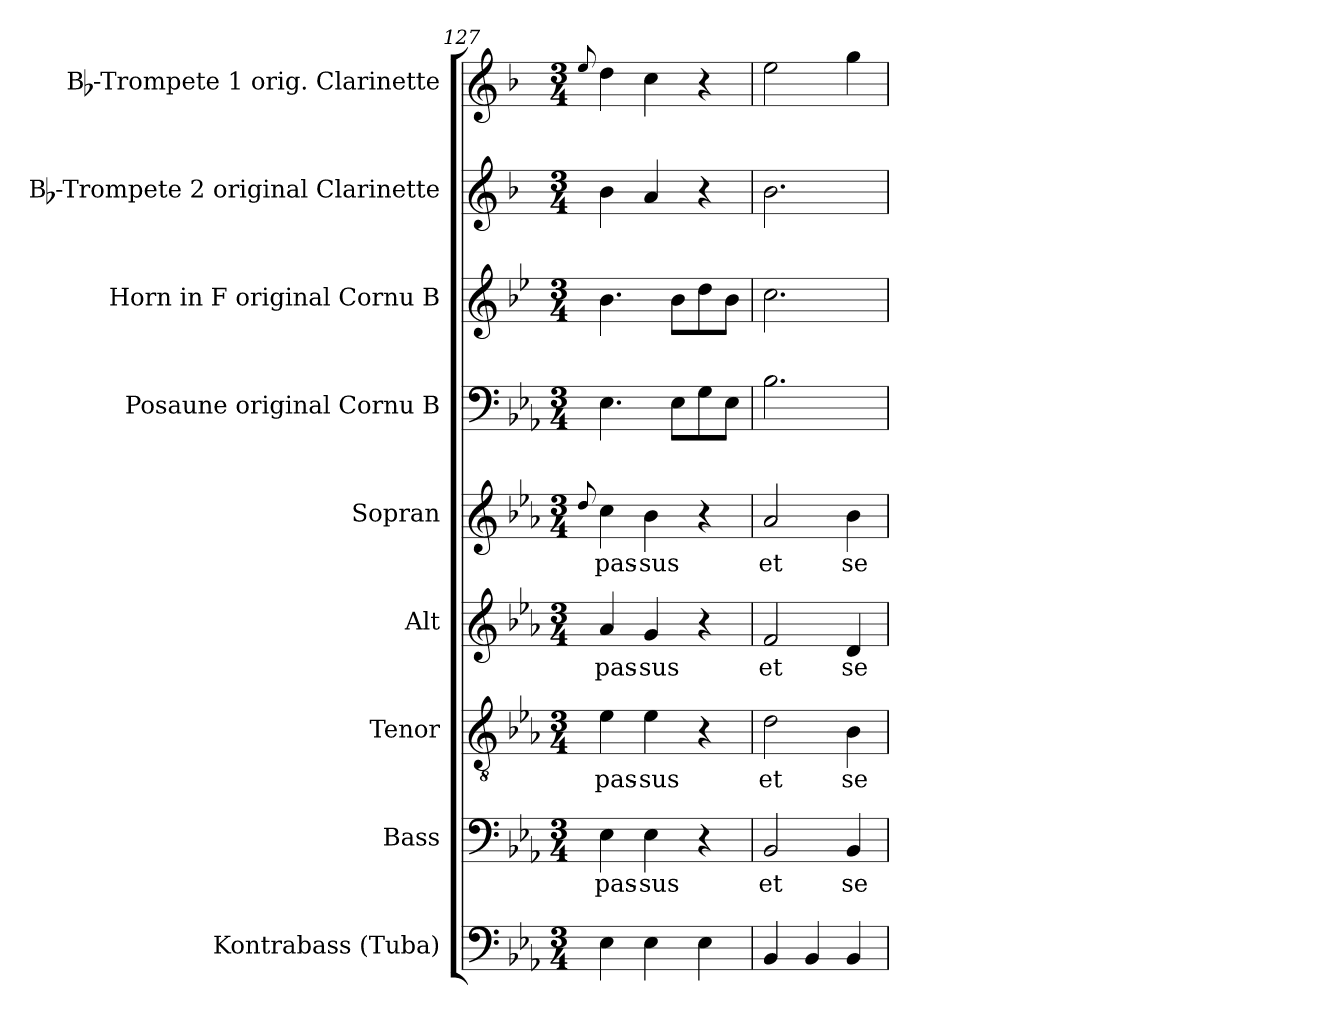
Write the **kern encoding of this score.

**kern	**kern	**text	**kern	**text	**kern	**text	**kern	**text	**kern	**kern	**kern	**kern
*part9	*part8	*part8	*part7	*part7	*part6	*part6	*part5	*part5	*part4	*part3	*part2	*part1
*staff9	*staff8	*staff8	*staff7	*staff7	*staff6	*staff6	*staff5	*staff5	*staff4	*staff3	*staff2	*staff1
*I"Kontrabass (Tuba)	*I"Bass	*	*I"Tenor	*	*I"Alt	*	*I"Sopran	*	*I"Posaune original Cornu B	*I"Horn in F original Cornu B	*I"Bb-Trompete 2 original Clarinette	*I"Bb-Trompete 1 orig. Clarinette
*I'Kb.	*I'B.	*	*I'T.	*	*I'A.	*	*I'S.	*	*I'Pos.	*I'Hrn.	*I'Bb Trp. 2	*I'Bb Trp. 1
*clefF4	*clefF4	*	*clefGv2	*	*clefG2	*	*clefG2	*	*clefF4	*clefG2	*clefG2	*clefG2
*ITrd7c12	*	*	*	*	*	*	*	*	*	*ITrd4c7	*ITrd1c2	*ITrd1c2
*k[b-e-a-]	*k[b-e-a-]	*	*k[b-e-a-]	*	*k[b-e-a-]	*	*k[b-e-a-]	*	*k[b-e-a-]	*k[b-e-a-]	*k[b-e-a-]	*k[b-e-a-]
*E-:	*E-:	*	*E-:	*	*E-:	*	*E-:	*	*E-:	*E-:	*E-:	*E-:
*M3/4	*M3/4	*	*M3/4	*	*M3/4	*	*M3/4	*	*M3/4	*M3/4	*M3/4	*M3/4
=127	=127	=127	=127	=127	=127	=127	=127	=127	=127	=127	=127	=127
.	.	.	.	.	.	.	8qqdd/	.	.	.	.	8qqdd/
!	!	!LO:LY:b	!	!LO:LY:b	!	!LO:LY:b	!	!LO:LY:b	!	!	!	!
4EE-\	4E-\	pas-	4e-\	pas-	4a-/	pas-	4cc\	pas-	4.E-\	4.e-\	4a-\	4cc\
!	!	!LO:LY:b	!	!LO:LY:b	!	!LO:LY:b	!	!LO:LY:b	!	!	!	!
4EE-\	4E-\	-sus	4e-\	-sus	4g/	-sus	4b-\	-sus	.	.	4g/	4b-\
.	.	.	.	.	.	.	.	.	8E-\L	8e-\L	.	.
4EE-\	4r	.	4r	.	4r	.	4r	.	8G\	8g\	4r	4r
.	.	.	.	.	.	.	.	.	8E-\J	8e-\J	.	.
=128	=128	=128	=128	=128	=128	=128	=128	=128	=128	=128	=128	=128
!	!	!LO:LY:b	!	!LO:LY:b	!	!LO:LY:b	!	!LO:LY:b	!	!	!	!
4BBB-/	2BB-/	et	2d\	et	2f/	et	2a-/	et	2.B-\	2.f\	2.a-\	2dd\
4BBB-/	.	.	.	.	.	.	.	.	.	.	.	.
!	!	!LO:LY:b	!	!LO:LY:b	!	!LO:LY:b	!	!LO:LY:b	!	!	!	!
4BBB-/	4BB-/	se-	4B-\	se-	4d/	se-	4b-\	se-	.	.	.	4ff\
=	=	=	=	=	=	=	=	=	=	=	=	=
*-	*-	*-	*-	*-	*-	*-	*-	*-	*-	*-	*-	*-
